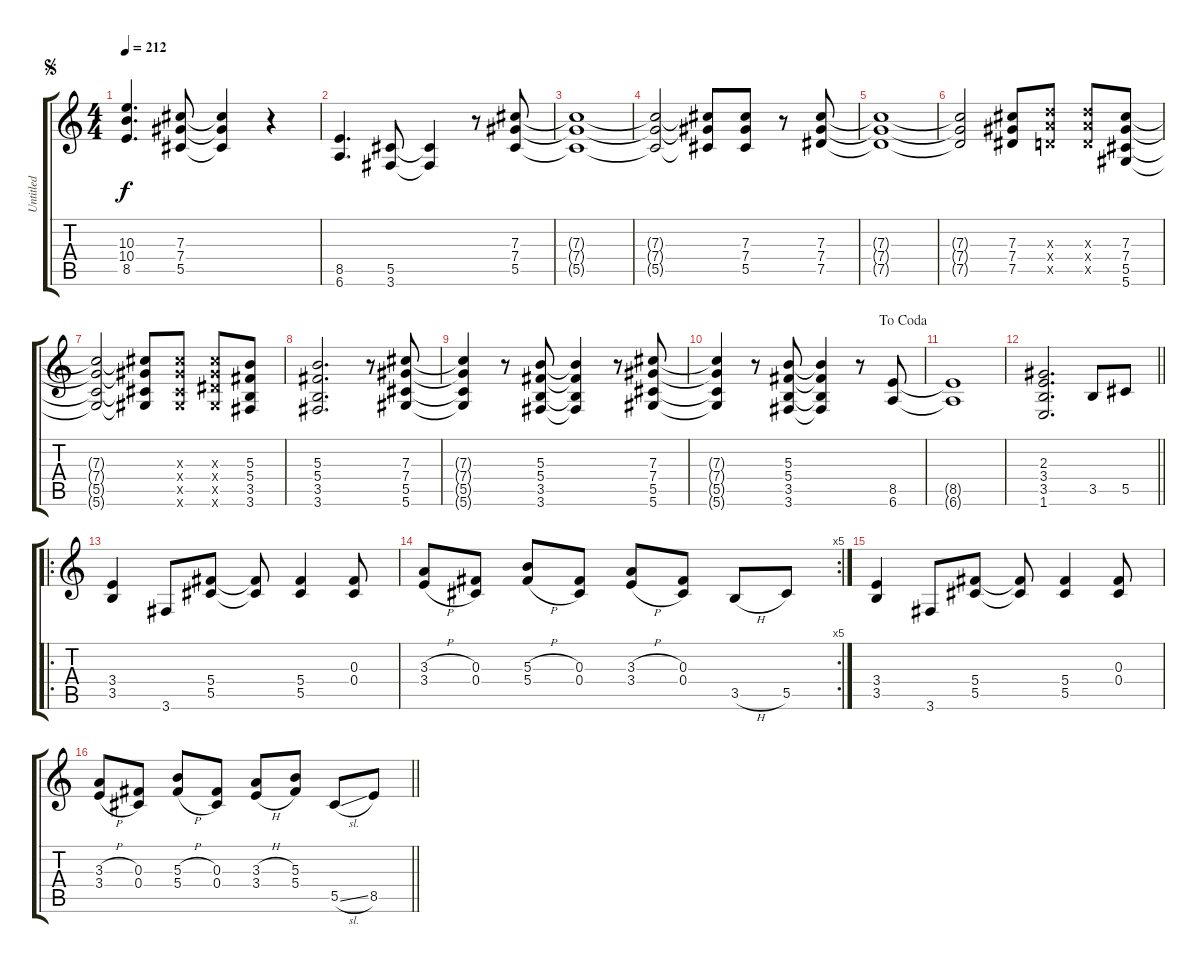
\track ("Untitled" "Untitled") {instrument distortionguitar}
\staff {score tabs}
\tuning (Eb4 Bb3 Gb3 Db3 Ab2 Eb2) {hide}
\ts (4 4)
\jump segno
\tempo 212
\clef g2
\ks c
(10.3 10.4 8.5).4{d dy f} (7.3 7.4 5.5).8 (7.3{t} 7.4{t} 5.5{t}).4 r.4 |
(8.5 6.6).4{d} (5.5 3.6).8 (5.5{t} 3.6{t}).4 r.8 (7.3 7.4 5.5).8 |
(7.3{t} 7.4{t} 5.5{t}).1 |
(7.3{t} 7.4{t} 5.5{t}).2 (7.3{t} 7.4{t} 5.5{t}).8 (7.3 7.4 5.5).8 r.8 (7.3 7.4 7.5).8 |
(7.3{t} 7.4{t} 7.5{t}).1 |
(7.3{t} 7.4{t} 7.5{t}).2 (7.3 7.4 7.5).8 (8.3{x} 8.4{x} 6.5{x}).8 (8.3{x} 8.4{x} 6.5{x}).8 (7.3 7.4 5.5 5.6).8 |
(7.3{t} 7.4{t} 5.5{t} 5.6{t}).2 (7.3{t} 7.4{t} 5.5{t} 5.6{t}).8 (7.3{x} 7.4{x} 5.5{x} 5.6{x}).8 (7.3{x} 7.4{x} 7.5{x} 5.6{x}).8 (5.3 5.4 3.5 3.6).8 |
(5.3 5.4 3.5 3.6).2{d} r.8 (7.3 7.4 5.5 5.6).8 |
(7.3{t} 7.4{t} 5.5{t} 5.6{t}).4 r.8 (5.3 5.4 3.5 3.6).8 (5.3{t} 5.4{t} 3.5{t} 3.6{t}).4 r.8 (7.3 7.4 5.5 5.6).8 |
\jump dacoda
(7.3{t} 7.4{t} 5.5{t} 5.6{t}).4 r.8 (5.3 5.4 3.5 3.6).8 (5.3{t} 5.4{t} 3.5{t} 3.6{t}).4 r.8 (8.5 6.6).8 |
(8.5{t} 6.6{t}).1 |
\barLineRight lightlight
(2.3 3.4 3.5 1.6).2{d} 3.5.8 5.5.8 |
\ro
(3.4 3.5).4 3.6.8 (5.4 5.5).8 (5.4{t} 5.5{t}).8 (5.4 5.5).4 (0.3 0.4).8 |
\rc 5
(3.3{h} 3.4{h}).8 (0.3 0.4).8 (5.3{h} 5.4{h}).8 (0.3 0.4).8 (3.3{h} 3.4{h}).8 (0.3 0.4).8 3.5{h}.8 5.5.8 |
(3.4 3.5).4 3.6.8 (5.4 5.5).8 (5.4{t} 5.5{t}).8 (5.4 5.5).4 (0.3 0.4).8 |
\barLineRight lightlight
(3.3{h} 3.4{h}).8 (0.3 0.4).8 (5.3{h} 5.4{h}).8 (0.3 0.4).8 (3.3{h} 3.4{h}).8 (5.3 5.4).8 5.5{sl}.8 8.5.8
